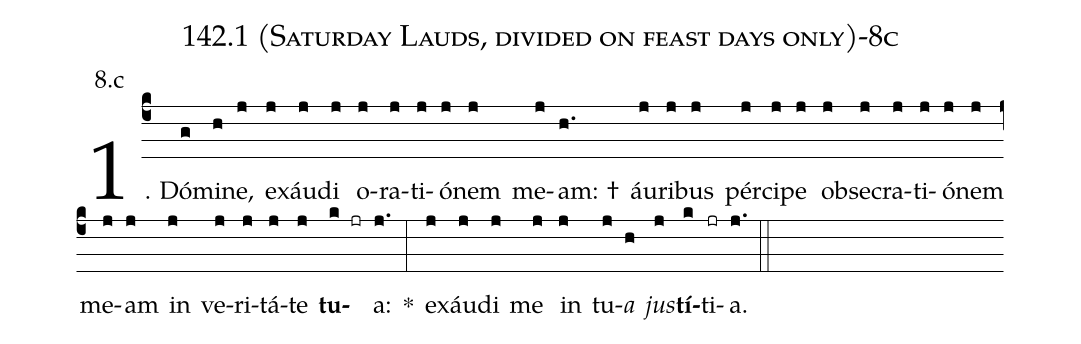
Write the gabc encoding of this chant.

name: 142.1 (Saturday Lauds, divided on feast days only)-8c;
annotation: 8.c;
%%
(c4)1. Dó(g)mi(h)ne,(j) ex(j)áu(j)di(j) o(j)ra(j)ti(j)ó(j)nem(j) me(j)am: †(h.) áu(j)ri(j)bus(j) pér(j)ci(j)pe(j) ob(j)se(j)cra(j)ti(j)ó(j)nem(j) me(j)am(j) in(j) ve(j)ri(j)tá(j)te(j) <b>tu</b>(k jr)a:(j.) *(:) ex(j)áu(j)di(j) me(j) in(j) tu(j)<i>a</i>(h) <i>jus</i>(j)<b>tí</b>(k)ti(jr)a.(j.) (::)
